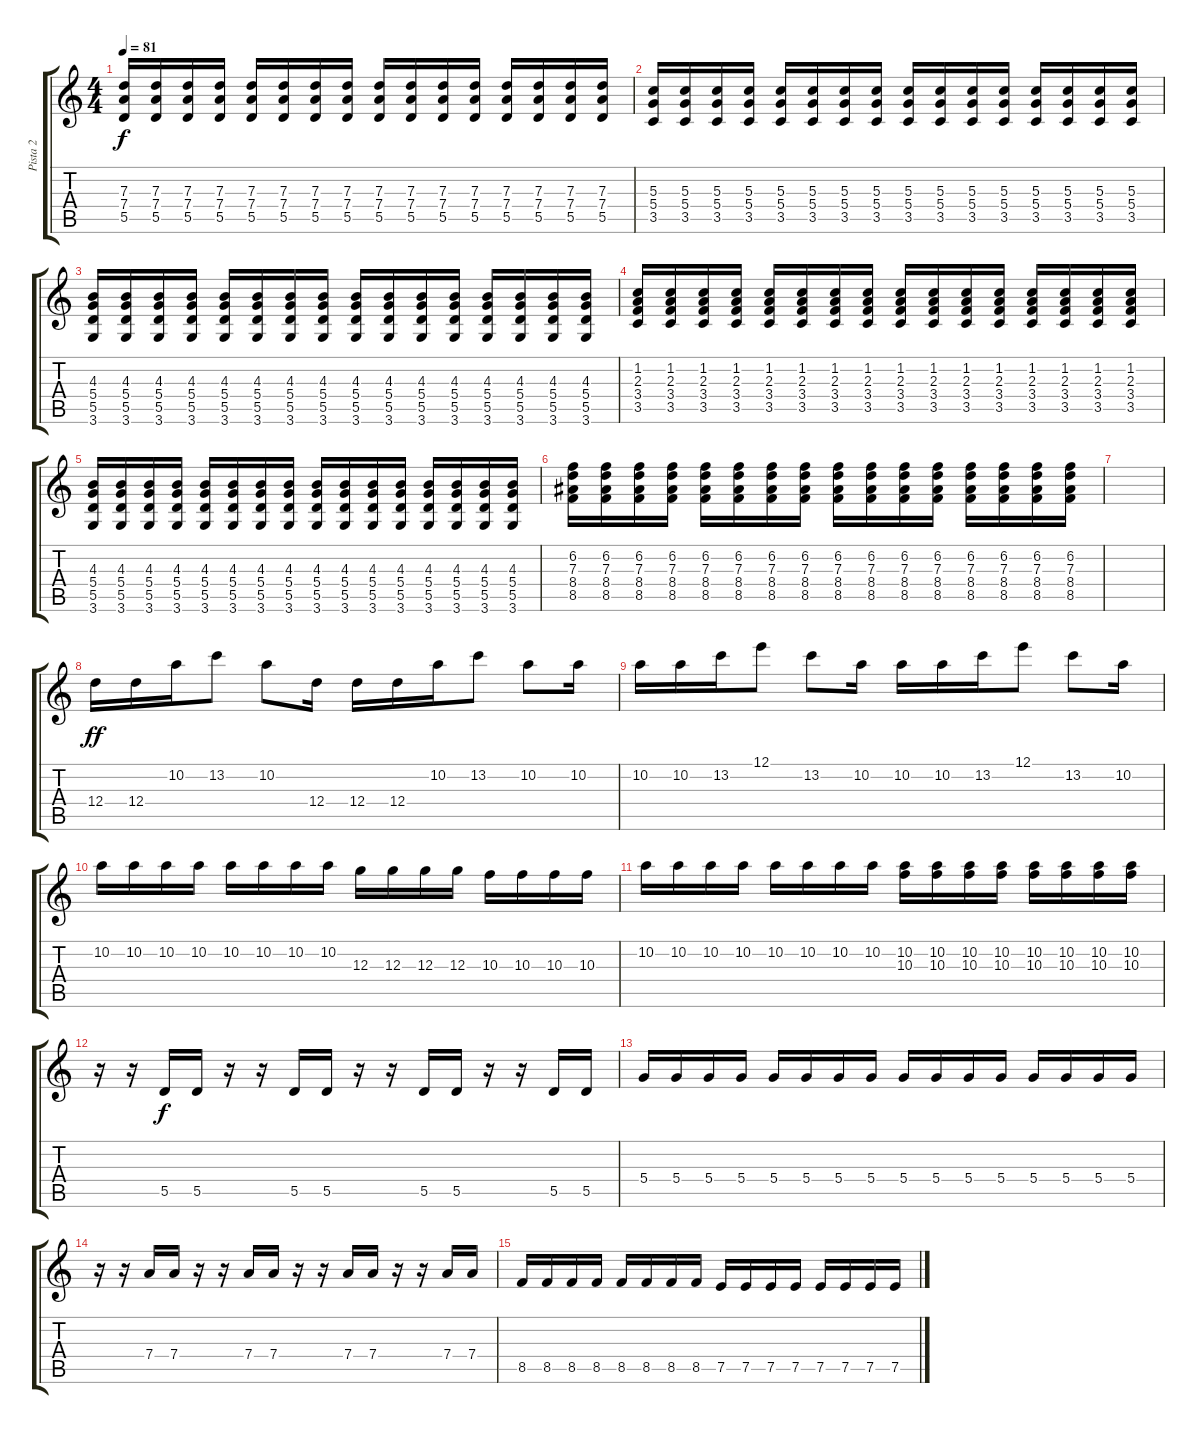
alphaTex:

\track ("Pista 2" "Pista 2") {instrument distortionguitar}
\staff {score tabs}
\tuning (E4 B3 G3 D3 A2 E2) {hide}
\ts (4 4)
\tempo 81
\clef g2
\ks c
(7.3 7.4 5.5).16{dy f} (7.3 7.4 5.5).16 (7.3 7.4 5.5).16 (7.3 7.4 5.5).16 (7.3 7.4 5.5).16 (7.3 7.4 5.5).16 (7.3 7.4 5.5).16 (7.3 7.4 5.5).16 (7.3 7.4 5.5).16 (7.3 7.4 5.5).16 (7.3 7.4 5.5).16 (7.3 7.4 5.5).16 (7.3 7.4 5.5).16 (7.3 7.4 5.5).16 (7.3 7.4 5.5).16 (7.3 7.4 5.5).16 |
(5.3 5.4 3.5).16 (5.3 5.4 3.5).16 (5.3 5.4 3.5).16 (5.3 5.4 3.5).16 (5.3 5.4 3.5).16 (5.3 5.4 3.5).16 (5.3 5.4 3.5).16 (5.3 5.4 3.5).16 (5.3 5.4 3.5).16 (5.3 5.4 3.5).16 (5.3 5.4 3.5).16 (5.3 5.4 3.5).16 (5.3 5.4 3.5).16 (5.3 5.4 3.5).16 (5.3 5.4 3.5).16 (5.3 5.4 3.5).16 |
(4.3 5.4 5.5 3.6).16 (4.3 5.4 5.5 3.6).16 (4.3 5.4 5.5 3.6).16 (4.3 5.4 5.5 3.6).16 (4.3 5.4 5.5 3.6).16 (4.3 5.4 5.5 3.6).16 (4.3 5.4 5.5 3.6).16 (4.3 5.4 5.5 3.6).16 (4.3 5.4 5.5 3.6).16 (4.3 5.4 5.5 3.6).16 (4.3 5.4 5.5 3.6).16 (4.3 5.4 5.5 3.6).16 (4.3 5.4 5.5 3.6).16 (4.3 5.4 5.5 3.6).16 (4.3 5.4 5.5 3.6).16 (4.3 5.4 5.5 3.6).16 |
(1.2 2.3 3.4 3.5).16 (1.2 2.3 3.4 3.5).16 (1.2 2.3 3.4 3.5).16 (1.2 2.3 3.4 3.5).16 (1.2 2.3 3.4 3.5).16 (1.2 2.3 3.4 3.5).16 (1.2 2.3 3.4 3.5).16 (1.2 2.3 3.4 3.5).16 (1.2 2.3 3.4 3.5).16 (1.2 2.3 3.4 3.5).16 (1.2 2.3 3.4 3.5).16 (1.2 2.3 3.4 3.5).16 (1.2 2.3 3.4 3.5).16 (1.2 2.3 3.4 3.5).16 (1.2 2.3 3.4 3.5).16 (1.2 2.3 3.4 3.5).16 |
(4.3 5.4 5.5 3.6).16 (4.3 5.4 5.5 3.6).16 (4.3 5.4 5.5 3.6).16 (4.3 5.4 5.5 3.6).16 (4.3 5.4 5.5 3.6).16 (4.3 5.4 5.5 3.6).16 (4.3 5.4 5.5 3.6).16 (4.3 5.4 5.5 3.6).16 (4.3 5.4 5.5 3.6).16 (4.3 5.4 5.5 3.6).16 (4.3 5.4 5.5 3.6).16 (4.3 5.4 5.5 3.6).16 (4.3 5.4 5.5 3.6).16 (4.3 5.4 5.5 3.6).16 (4.3 5.4 5.5 3.6).16 (4.3 5.4 5.5 3.6).16 |
(6.2 7.3 8.4 8.5).16 (6.2 7.3 8.4 8.5).16 (6.2 7.3 8.4 8.5).16 (6.2 7.3 8.4 8.5).16 (6.2 7.3 8.4 8.5).16 (6.2 7.3 8.4 8.5).16 (6.2 7.3 8.4 8.5).16 (6.2 7.3 8.4 8.5).16 (6.2 7.3 8.4 8.5).16 (6.2 7.3 8.4 8.5).16 (6.2 7.3 8.4 8.5).16 (6.2 7.3 8.4 8.5).16 (6.2 7.3 8.4 8.5).16 (6.2 7.3 8.4 8.5).16 (6.2 7.3 8.4 8.5).16 (6.2 7.3 8.4 8.5).16 |
|
12.4.16{dy ff} 12.4.16 10.2.16 13.2.8 10.2.8 12.4.16 12.4.16 12.4.16 10.2.16 13.2.8 10.2.8 10.2.16 |
10.2.16 10.2.16 13.2.16 12.1.8 13.2.8 10.2.16 10.2.16 10.2.16 13.2.16 12.1.8 13.2.8 10.2.16 |
10.2.16 10.2.16 10.2.16 10.2.16 10.2.16 10.2.16 10.2.16 10.2.16 12.3.16 12.3.16 12.3.16 12.3.16 10.3.16 10.3.16 10.3.16 10.3.16 |
10.2.16 10.2.16 10.2.16 10.2.16 10.2.16 10.2.16 10.2.16 10.2.16 (10.2 10.3).16 (10.2 10.3).16 (10.2 10.3).16 (10.2 10.3).16 (10.2 10.3).16 (10.2 10.3).16 (10.2 10.3).16 (10.2 10.3).16 |
r.16 r.16 5.5.16{dy f} 5.5.16 r.16 r.16 5.5.16 5.5.16 r.16 r.16 5.5.16 5.5.16 r.16 r.16 5.5.16 5.5.16 |
5.4.16 5.4.16 5.4.16 5.4.16 5.4.16 5.4.16 5.4.16 5.4.16 5.4.16 5.4.16 5.4.16 5.4.16 5.4.16 5.4.16 5.4.16 5.4.16 |
r.16 r.16 7.4.16 7.4.16 r.16 r.16 7.4.16 7.4.16 r.16 r.16 7.4.16 7.4.16 r.16 r.16 7.4.16 7.4.16 |
8.5.16 8.5.16 8.5.16 8.5.16 8.5.16 8.5.16 8.5.16 8.5.16 7.5.16 7.5.16 7.5.16 7.5.16 7.5.16 7.5.16 7.5.16 7.5.16
